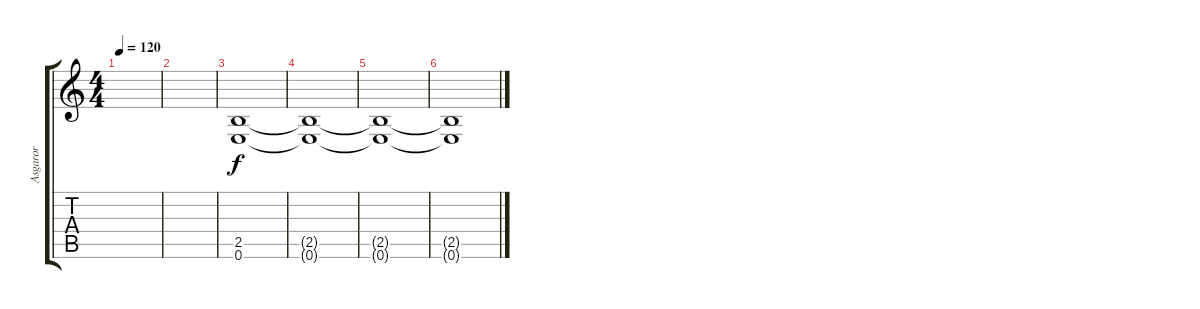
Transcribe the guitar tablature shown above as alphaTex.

\track ("Asgaror" "Asgaror") {instrument distortionguitar}
\staff {score tabs}
\tuning (E4 B3 G3 D3 A2 E2) {hide}
\ts (4 4)
\tempo 120
\clef g2
\ks c
|
|
(2.5 0.6).1 |
(2.5{t} 0.6{t}).1 |
(2.5{t} 0.6{t}).1 |
(2.5{t} 0.6{t}).1
